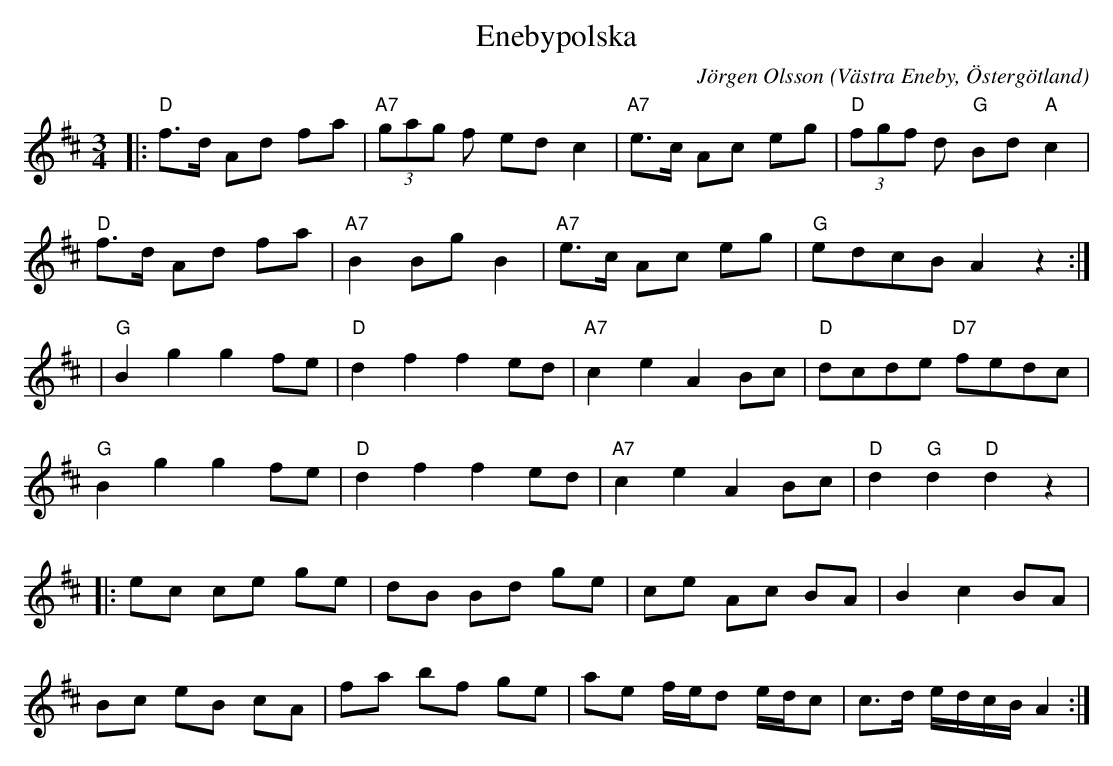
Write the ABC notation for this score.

X:1
T:Enebypolska
C:Jörgen Olsson
O:Västra Eneby, Östergötland
M:3/4
L:1/8
K:D
|: "D"f>d Ad fa | "A7"(3gag f ed c2 | "A7"e>c Ac eg | "D"(3fgf d "G"Bd "A"c2 |
   "D"f>d Ad fa | "A7"B2BgB2 | "A7"e>c Ac eg | "G"edcBA2z2:|
| "G"B2g2g2fe | "D"d2f2f2ed | "A7"c2e2A2Bc | "D"dcde "D7"fedc |
   "G"B2g2g2fe | "D"d2f2f2ed | "A7"c2e2A2Bc | "D"d2"G"d2"D"d2z2|
|:ec ce ge | dB Bd ge | ce Ac BA | B2 c2 BA |
Bc eB cA | fa bf ge | ae f/e/d e/d/c | c>d e/d/c/B/ A2 :|
